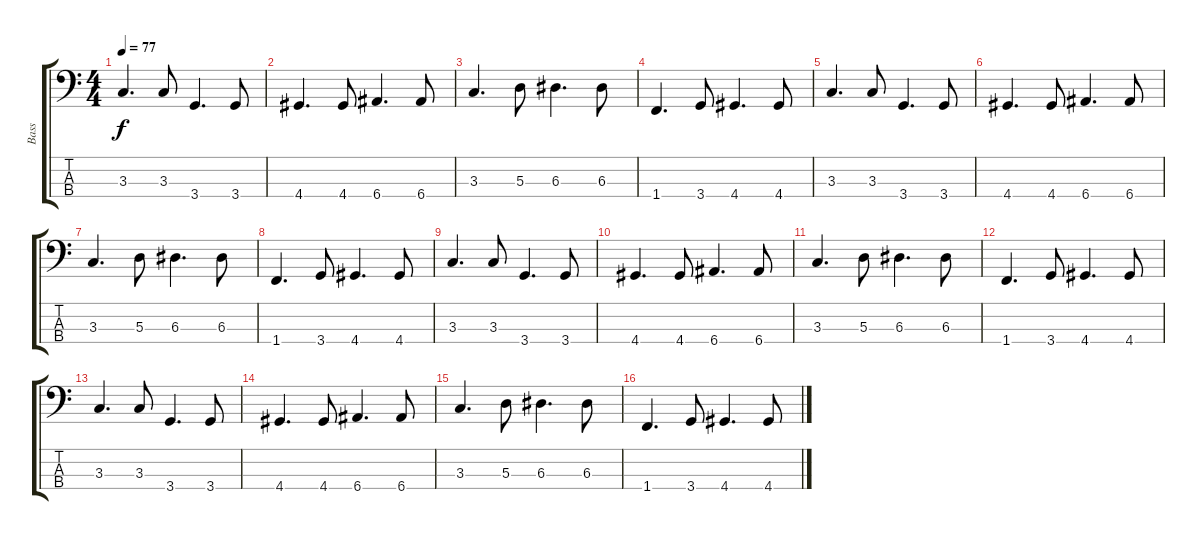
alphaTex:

\track ("Bass" "Bass") {instrument electricbassfinger}
\staff {score tabs}
\tuning (G2 D2 A1 E1) {hide}
\ts (4 4)
\tempo 77
\clef f4
\ks c
3.3.4{d dy f} 3.3.8 3.4.4{d} 3.4.8 |
4.4.4{d} 4.4.8 6.4.4{d} 6.4.8 |
3.3.4{d} 5.3.8 6.3.4{d} 6.3.8 |
1.4.4{d} 3.4.8 4.4.4{d} 4.4.8 |
3.3.4{d} 3.3.8 3.4.4{d} 3.4.8 |
4.4.4{d} 4.4.8 6.4.4{d} 6.4.8 |
3.3.4{d} 5.3.8 6.3.4{d} 6.3.8 |
1.4.4{d} 3.4.8 4.4.4{d} 4.4.8 |
3.3.4{d} 3.3.8 3.4.4{d} 3.4.8 |
4.4.4{d} 4.4.8 6.4.4{d} 6.4.8 |
3.3.4{d} 5.3.8 6.3.4{d} 6.3.8 |
1.4.4{d} 3.4.8 4.4.4{d} 4.4.8 |
3.3.4{d} 3.3.8 3.4.4{d} 3.4.8 |
4.4.4{d} 4.4.8 6.4.4{d} 6.4.8 |
3.3.4{d} 5.3.8 6.3.4{d} 6.3.8 |
1.4.4{d} 3.4.8 4.4.4{d} 4.4.8
